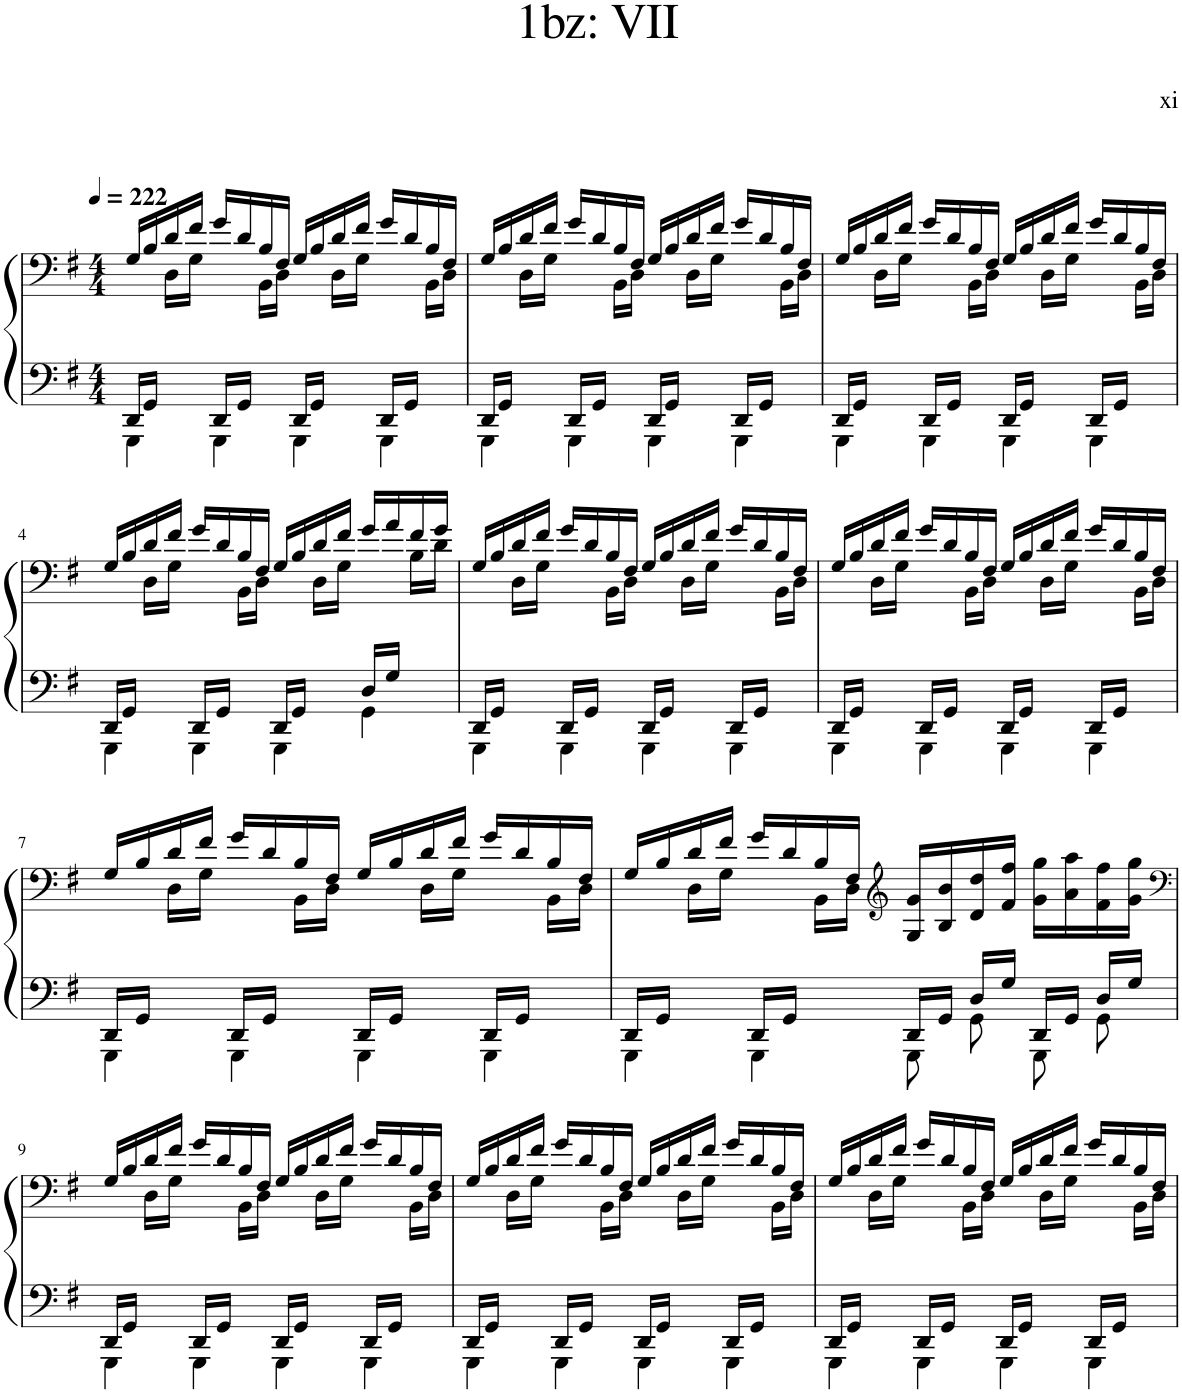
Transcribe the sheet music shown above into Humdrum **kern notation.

**kern	**kern
*part1	*part1
*staff2	*staff1
*I"Piano	*
*I'Pno.	*
*clefF4	*clefF4
*k[f#]	*k[f#]
*M4/4	*M4/4
*MM222	*MM222
=1	=1
*^	*^
4GGG\	16DD/LL	16G/LL	8ryy
.	16GG/JJ	16B/	.
.	8ryy	16d/	16D\LL
.	.	16f#/JJ	16G\JJ
4GGG\	16DD/LL	16g/LL	8ryy
.	16GG/JJ	16d/	.
.	8ryy	16B/	16BB\LL
.	.	16F#/JJ	16D\JJ
4GGG\	16DD/LL	16G/LL	8ryy
.	16GG/JJ	16B/	.
.	8ryy	16d/	16D\LL
.	.	16f#/JJ	16G\JJ
4GGG\	16DD/LL	16g/LL	8ryy
.	16GG/JJ	16d/	.
.	8ryy	16B/	16BB\LL
.	.	16F#/JJ	16D\JJ
=2	=2	=2	=2
4GGG\	16DD/LL	16G/LL	8ryy
.	16GG/JJ	16B/	.
.	8ryy	16d/	16D\LL
.	.	16f#/JJ	16G\JJ
4GGG\	16DD/LL	16g/LL	8ryy
.	16GG/JJ	16d/	.
.	8ryy	16B/	16BB\LL
.	.	16F#/JJ	16D\JJ
4GGG\	16DD/LL	16G/LL	8ryy
.	16GG/JJ	16B/	.
.	8ryy	16d/	16D\LL
.	.	16f#/JJ	16G\JJ
4GGG\	16DD/LL	16g/LL	8ryy
.	16GG/JJ	16d/	.
.	8ryy	16B/	16BB\LL
.	.	16F#/JJ	16D\JJ
=3	=3	=3	=3
4GGG\	16DD/LL	16G/LL	8ryy
.	16GG/JJ	16B/	.
.	8ryy	16d/	16D\LL
.	.	16f#/JJ	16G\JJ
4GGG\	16DD/LL	16g/LL	8ryy
.	16GG/JJ	16d/	.
.	8ryy	16B/	16BB\LL
.	.	16F#/JJ	16D\JJ
4GGG\	16DD/LL	16G/LL	8ryy
.	16GG/JJ	16B/	.
.	8ryy	16d/	16D\LL
.	.	16f#/JJ	16G\JJ
4GGG\	16DD/LL	16g/LL	8ryy
.	16GG/JJ	16d/	.
.	8ryy	16B/	16BB\LL
.	.	16F#/JJ	16D\JJ
!!LO:LB:g=z	!!
=4	=4	=4	=4
4GGG\	16DD/LL	16G/LL	8ryy
.	16GG/JJ	16B/	.
.	8ryy	16d/	16D\LL
.	.	16f#/JJ	16G\JJ
4GGG\	16DD/LL	16g/LL	8ryy
.	16GG/JJ	16d/	.
.	8ryy	16B/	16BB\LL
.	.	16F#/JJ	16D\JJ
4GGG\	16DD/LL	16G/LL	8ryy
.	16GG/JJ	16B/	.
.	8ryy	16d/	16D\LL
.	.	16f#/JJ	16G\JJ
4GG\	16D/LL	16g/LL	8ryy
.	16G/JJ	16a/	.
.	8ryy	16f#/	16B\LL
.	.	16g/JJ	16d\JJ
=5	=5	=5	=5
4GGG\	16DD/LL	16G/LL	8ryy
.	16GG/JJ	16B/	.
.	8ryy	16d/	16D\LL
.	.	16f#/JJ	16G\JJ
4GGG\	16DD/LL	16g/LL	8ryy
.	16GG/JJ	16d/	.
.	8ryy	16B/	16BB\LL
.	.	16F#/JJ	16D\JJ
4GGG\	16DD/LL	16G/LL	8ryy
.	16GG/JJ	16B/	.
.	8ryy	16d/	16D\LL
.	.	16f#/JJ	16G\JJ
4GGG\	16DD/LL	16g/LL	8ryy
.	16GG/JJ	16d/	.
.	8ryy	16B/	16BB\LL
.	.	16F#/JJ	16D\JJ
=6	=6	=6	=6
4GGG\	16DD/LL	16G/LL	8ryy
.	16GG/JJ	16B/	.
.	8ryy	16d/	16D\LL
.	.	16f#/JJ	16G\JJ
4GGG\	16DD/LL	16g/LL	8ryy
.	16GG/JJ	16d/	.
.	8ryy	16B/	16BB\LL
.	.	16F#/JJ	16D\JJ
4GGG\	16DD/LL	16G/LL	8ryy
.	16GG/JJ	16B/	.
.	8ryy	16d/	16D\LL
.	.	16f#/JJ	16G\JJ
4GGG\	16DD/LL	16g/LL	8ryy
.	16GG/JJ	16d/	.
.	8ryy	16B/	16BB\LL
.	.	16F#/JJ	16D\JJ
!!LO:LB:g=z	!!
=7	=7	=7	=7
4GGG\	16DD/LL	16G/LL	8ryy
.	16GG/JJ	16B/	.
.	8ryy	16d/	16D\LL
.	.	16f#/JJ	16G\JJ
4GGG\	16DD/LL	16g/LL	8ryy
.	16GG/JJ	16d/	.
.	8ryy	16B/	16BB\LL
.	.	16F#/JJ	16D\JJ
4GGG\	16DD/LL	16G/LL	8ryy
.	16GG/JJ	16B/	.
.	8ryy	16d/	16D\LL
.	.	16f#/JJ	16G\JJ
4GGG\	16DD/LL	16g/LL	8ryy
.	16GG/JJ	16d/	.
.	8ryy	16B/	16BB\LL
.	.	16F#/JJ	16D\JJ
=8	=8	=8	=8
4GGG\	16DD/LL	16G/LL	8ryy
.	16GG/JJ	16B/	.
.	8ryy	16d/	16D\LL
.	.	16f#/JJ	16G\JJ
4GGG\	16DD/LL	16g/LL	8ryy
.	16GG/JJ	16d/	.
.	8ryy	16B/	16BB\LL
.	.	16F#/JJ	16D\JJ
*	*	*clefG2	*
16DD/LL	8GGG\	16G/ 16g/LL	2ryy
16GG/JJ	.	16B/ 16b/	.
16D/LL	8GG\	16d/ 16dd/	.
16G/JJ	.	16f#/ 16ff#/JJ	.
16DD/LL	8GGG\	16g\ 16gg\LL	.
16GG/JJ	.	16a\ 16aa\	.
16D/LL	8GG\	16f#\ 16ff#\	.
16G/JJ	.	16g\ 16gg\JJ	.
!!LO:LB:g=z	!!
=9	=9	=9	=9
*	*	*clefF4	*
4GGG\	16DD/LL	16G/LL	8ryy
.	16GG/JJ	16B/	.
.	8ryy	16d/	16D\LL
.	.	16f#/JJ	16G\JJ
4GGG\	16DD/LL	16g/LL	8ryy
.	16GG/JJ	16d/	.
.	8ryy	16B/	16BB\LL
.	.	16F#/JJ	16D\JJ
4GGG\	16DD/LL	16G/LL	8ryy
.	16GG/JJ	16B/	.
.	8ryy	16d/	16D\LL
.	.	16f#/JJ	16G\JJ
4GGG\	16DD/LL	16g/LL	8ryy
.	16GG/JJ	16d/	.
.	8ryy	16B/	16BB\LL
.	.	16F#/JJ	16D\JJ
=10	=10	=10	=10
4GGG\	16DD/LL	16G/LL	8ryy
.	16GG/JJ	16B/	.
.	8ryy	16d/	16D\LL
.	.	16f#/JJ	16G\JJ
4GGG\	16DD/LL	16g/LL	8ryy
.	16GG/JJ	16d/	.
.	8ryy	16B/	16BB\LL
.	.	16F#/JJ	16D\JJ
4GGG\	16DD/LL	16G/LL	8ryy
.	16GG/JJ	16B/	.
.	8ryy	16d/	16D\LL
.	.	16f#/JJ	16G\JJ
4GGG\	16DD/LL	16g/LL	8ryy
.	16GG/JJ	16d/	.
.	8ryy	16B/	16BB\LL
.	.	16F#/JJ	16D\JJ
=11	=11	=11	=11
4GGG\	16DD/LL	16G/LL	8ryy
.	16GG/JJ	16B/	.
.	8ryy	16d/	16D\LL
.	.	16f#/JJ	16G\JJ
4GGG\	16DD/LL	16g/LL	8ryy
.	16GG/JJ	16d/	.
.	8ryy	16B/	16BB\LL
.	.	16F#/JJ	16D\JJ
4GGG\	16DD/LL	16G/LL	8ryy
.	16GG/JJ	16B/	.
.	8ryy	16d/	16D\LL
.	.	16f#/JJ	16G\JJ
4GGG\	16DD/LL	16g/LL	8ryy
.	16GG/JJ	16d/	.
.	8ryy	16B/	16BB\LL
.	.	16F#/JJ	16D\JJ
*v	*v	*	*
*	*v	*v
=	=
*-	*-
